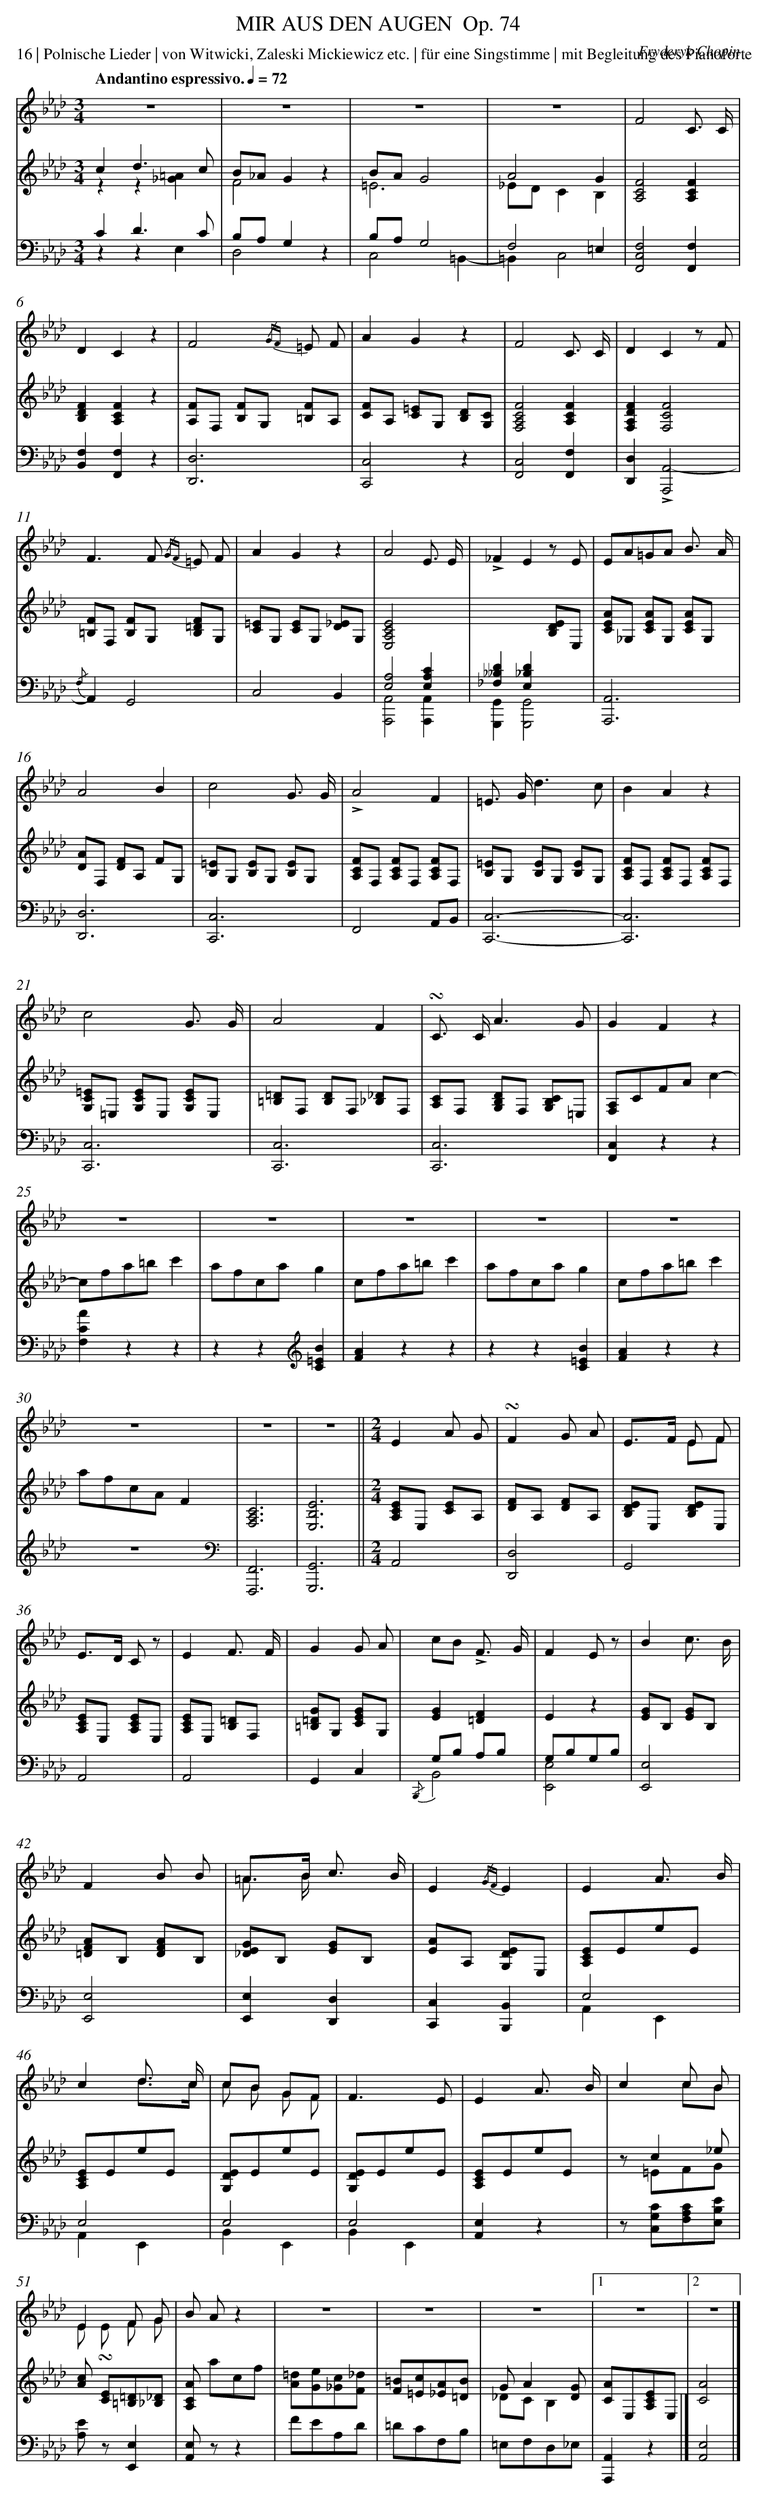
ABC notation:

X:1
T: MIR AUS DEN AUGEN	 Op. 74
C: Fryderyk Chopin
L: 1/8
M: 3/4
P: 16 | Polnische Lieder | von Witwicki, Zaleski Mickiewicz etc. | für eine Singstimme | mit Begleitung des Pianoforte
Q: "Andantino espressivo." 1/4=72
V: 1 clef=treble
V: 2 clef=treble
V: 3 clef=bass
K: Ab
[V:1] z6 |
[V:2] c2d3c & z2z2[=A2_G2] |
[V:3] C2D3C & z2z2E,2 |
[V:1] z6 |
[V:2] B_AG2z2 & F4x2 |
[V:3] B,A,G,2z2 & D,4x2 |
[V:1] z6 |
[V:2] BAG4 & =E6 |
[V:3] B,A,G,4 & C,4=B,,2- |
[V:1] z6 |
[V:2] A4G2 & _EDC2B,2 |
[V:3] F,4=E,2 & =B,,2C,4 |
[V:1] F4C3/ C/ |
[V:2] [F4C4A,4][F2C2A,2] |
[V:3] [F,4C,4F,,4][F,2F,,2] |
[V:1] D2C2z2 |
[V:2] [F2D2B,2][F2C2A,2]z2 |
[V:3] [F,2B,,2][F,2F,,2]z2 |
[V:1] F4{/GF} =E F |
[V:2] [FA,]F, [FB,]G, [F=B,]A, |
[V:3] [D,6D,,6] |
[V:1] A2G2z2 |
[V:2] [FC]A, [=EC]G, [DB,][CG,] |
[V:3] [C,4C,,4]z2 |
[V:1] F4C3/ C/ |
[V:2] [F4C4A,4F,4][F2C2A,2] |
[V:3] [C,4F,,4][F,2F,,2] |
[V:1] D2C2z F |
[V:2] [F2D2A,2F,2][F4C4F,4] |
[V:3] [D,2D,,2]!accent![A,,4-A,,,4] |
[V:1] F2>F2 {/GF} =E F |
[V:2] [F=B,]F, [FB,]G, [F=DB,]G, |
[V:3] {/F,}A,,2G,,4 |
[V:1] A2G2z2 |
[V:2] [=EC]G, [EC]G, [_ED]G, |
[V:3] C,4B,,2 |
[V:1] A4E3/ E/ |
[V:2] [E4C4A,4E,4]x2 |
[V:3] [A,4E,4][C2A,2E,2] & [A,,4A,,,4][A,,2A,,,2] |
[V:1] !accent!_F2E2z E |
[V:2] x4[EDB,]E, |
[V:3] [D2__B,2_F,2][D2_B,2E,2]x2 & [G,,2G,,,2][G,,4G,,,4] |
[V:1] EA=GA B3/ A/ |
[V:2] [AEC]_G, [AEC]G, [AEC]G, |
[V:3] [A,,6A,,,6] |
[V:1] A4B2 |
[V:2] [AD]F, [FD]A, FG, |
[V:3] [D,6D,,6] |
[V:1] c4G3/ G/ |
[V:2] [=EB,]G, [EB,]G, [EB,]G, |
[V:3] [C,6C,,6] |
[V:1] !accent!A4F2 |
[V:2] [FCA,]F, [FCA,]F, [FCA,]F, |
[V:3] F,,4A,,B,, |
[V:1] =E> Gd3c |
[V:2] [=EB,]G, [EB,]G, [EB,]G, |
[V:3] [C,6C,,6]- |
[V:1] B2A2z2 |
[V:2] [FCA,]F, [FCA,]F, [FCA,]F, |
[V:3] [C,6C,,6] |
[V:1] c4G3/ G/ |
[V:2] [=ECG,]=E, [ECG,]E, [ECG,]E, |
[V:3] [C,6C,,6] |
[V:1] A4F2 |
[V:2] [=D=B,]F, [DB,]F, [_D_B,]F, |
[V:3] [C,6C,,6] |
[V:1] !turn!C> CA3G |
[V:2] [CA,]F, [DB,G,]F, [CB,G,]=E, |
[V:3] [C,6C,,6] |
[V:1] G2F2z2 |
[V:2] [A,F,]CFAc2- |
[V:3] [C,2F,,2]z2z2 |
[V:1] z6 |
[V:2] cfa=bc'2 |
[V:3] [A2C2F,2]z2z2 |
[V:1] z6 |
[V:2] afcag2 |
[V:3] z2z2[K:clef=treble][B2=E2C2] |
[V:1] z6 |
[V:2] cfa=bc'2 |
[V:3] [A2F2]z2z2 |
[V:1] z6 |
[V:2] afcag2 |
[V:3] z2z2[B2=E2C2] |
[V:1] z6 |
[V:2] cfa=bc'2 |
[V:3] [A2F2]z2z2 |
[V:1] z6 |
[V:2] afcAF2 |
[V:3] z6[K:clef=bass] |
[V:1] z6 |
[V:2] [C6A,6F,6] |
[V:3] [F,,6F,,,6] |
[V:1] z6 ||
[V:2] [E6B,6E,6] ||
[V:3] [G,,6G,,,6] ||
[V:1] [M:2/4]E2A G |
[V:2] [M:2/4][ECA,]E, [EC]A, |
[V:3] [M:2/4]A,,4 |
[V:1] !turn!F2G A |
[V:2] [FD]A, [FD]A, |
[V:3] [D,4D,,4] |
[V:1] E>F E F & x2EF |
[V:2] [EDB,]E, [EDB,]E, |
[V:3] G,,4 |
[V:1] E>D C z |
[V:2] [ECA,]E, [ECA,]E, |
[V:3] A,,4 |
[V:1] E2F3/ F/ |
[V:2] [ECA,]E, [=DB,]F, |
[V:3] A,,4 |
[V:1] G2G A |
[V:2] [G=D=B,]G, [GEC]G, |
[V:3] G,,2C,2 |
[V:1] cB !accent!F3/ G/ |
[V:2] [G2E2][F2=D2] |
[V:3] {/B,,,} G,B, A,B, & B,,4 |
[V:1] F2E z |
[V:2] E2z2 |
[V:3] G,B,G,B, & [E,4E,,4] |
[V:1] B2c3/ B/ |
[V:2] [GE]B, [GE]B, |
[V:3] [E,4E,,4] |
[V:1] F2B B |
[V:2] [AF=D]B, [AFD]B, |
[V:3] [E,4E,,4] |
[V:1] =A>B c3/ B/ & =A> Bx2 |
[V:2] [GE_D]B, [GE]B, |
[V:3] [E,2E,,2][D,2D,,2] |
[V:1] E2{/GF}E2 |
[V:2] [AE]A, [EDG,]E, |
[V:3] [C,2C,,2][B,,2B,,,2] |
[V:1] E2A3/ B/ |
[V:2] [ECA,]EeE |
[V:3] E,4 & A,,2E,,2 |
[V:1] c2d3/ c/ & x2d3/c/ |
[V:2] [ECA,]EeE |
[V:3] E,4 & A,,2E,,2 |
[V:1] cB GF & c B G F |
[V:2] [EDG,]EeE |
[V:3] E,4 & B,,2E,,2 |
[V:1] F3E |
[V:2] [EDG,]EeE |
[V:3] E,4 & B,,2E,,2 |
[V:1] E2A3/ B/ |
[V:2] [ECA,]EeE |
[V:3] [E,2A,,2]z2 |
[V:1] c2c B & x2cB |
[V:2] zc2_e & x =EFG |
[V:3] z [CG,C,][CA,F,][EB,E,] |
[V:1] E2F G & E !turn!E F G |
[V:2] [cA] [EC][=D=B,][_D_B,] |
[V:3] [EA,] z[E,2E,,2] |
[V:1] B Az2 |
[V:2] [ACA,] acf |
[V:3] [E,A,,] zz2 |
[V:1] z4 |
[V:2] [=dA][eG][c_G][_dF] |
[V:3] FEA,D |
[V:1] z4 |
[V:2] [=BF][c=E][A_E][B=D] |
[V:3] =DCF,B, |
[V:1] z4 |[1
[V:2] GA2[GD] & _DCB,2 |
[V:3] =E,F,D,_E, |
[V:1] z4 |[2
[V:2] [AC]E,[ECA,]E, |
[V:3] [A,,2A,,,2]z2 |]
[V:1] z4 |]
[V:2] [A4C4] |]
[V:3] [E,4A,,4] |]
